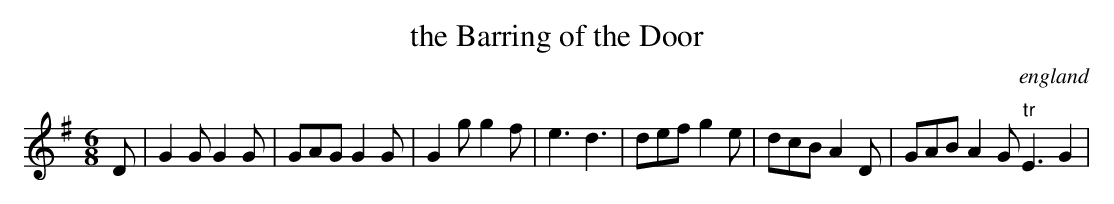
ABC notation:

X:1
T:the Barring of the Door
O:england
M:6/8
K:G
D|\
G2G G2G| GAG G2G| G2g g2f| e3 d3|\
def g2e| dcB A2D| GAB A2G "tr"E3 G2|
